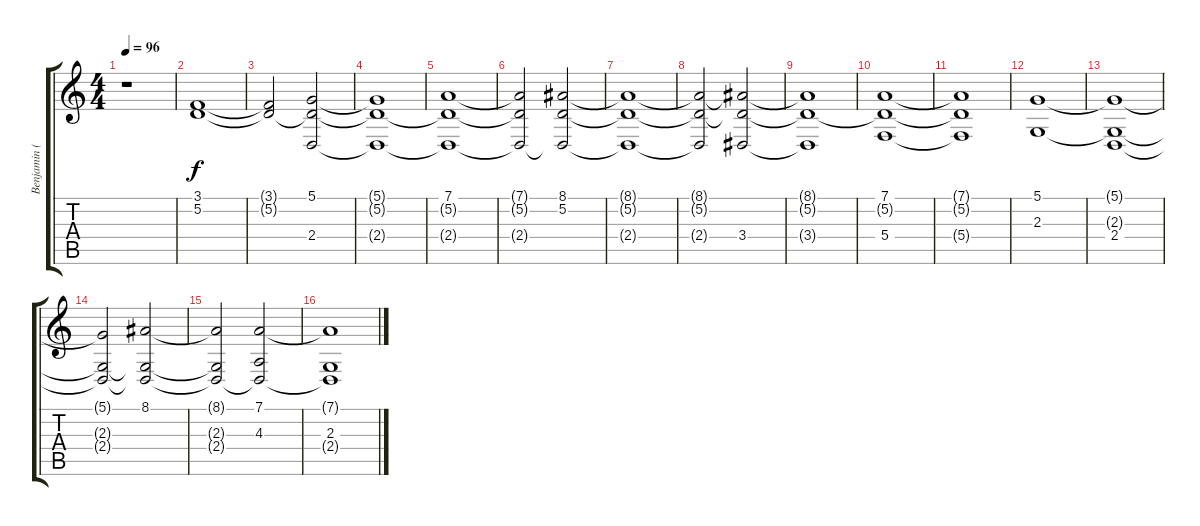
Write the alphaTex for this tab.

\track ("Benjamin (KeybMid)" "Benjamin (") {instrument churchorgan}
\staff {score tabs}
\tuning (D4 A3 F3 C3 G2 D2) {hide}
\ts (4 4)
\section ("" "")
\tempo 96
\tempo 120
\tempo 96
\clef g2
\ks c
r.1{dy f volume 13 balance 8 instrument fx6goblins} |
(3.1 5.2).1 |
(3.1{t} 5.2{t}).2 (5.1 5.2{t} 2.4).2 |
(5.1{t} 5.2{t} 2.4{t}).1 |
(7.1 5.2{t} 2.4{t}).1 |
(7.1{t} 5.2{t} 2.4{t}).2 (8.1 5.2 2.4{t}).2 |
(8.1{t} 5.2{t} 2.4{t}).1 |
(8.1{t} 5.2{t} 2.4{t}).2 (8.1{t} 5.2{t} 3.4).2 |
(8.1{t} 5.2{t} 3.4{t}).1 |
(7.1 5.2{t} 5.4).1 |
(7.1{t} 5.2{t} 5.4{t}).1 |
(5.1 2.3).1 |
(5.1{t} 2.3{t} 2.4).1 |
(5.1{t} 2.3{t} 2.4{t}).2 (8.1 2.3{t} 2.4{t}).2 |
(8.1{t} 2.3{t} 2.4{t}).2 (7.1 4.3 2.4{t}).2 |
(7.1{t} 2.3 2.4{t}).1
